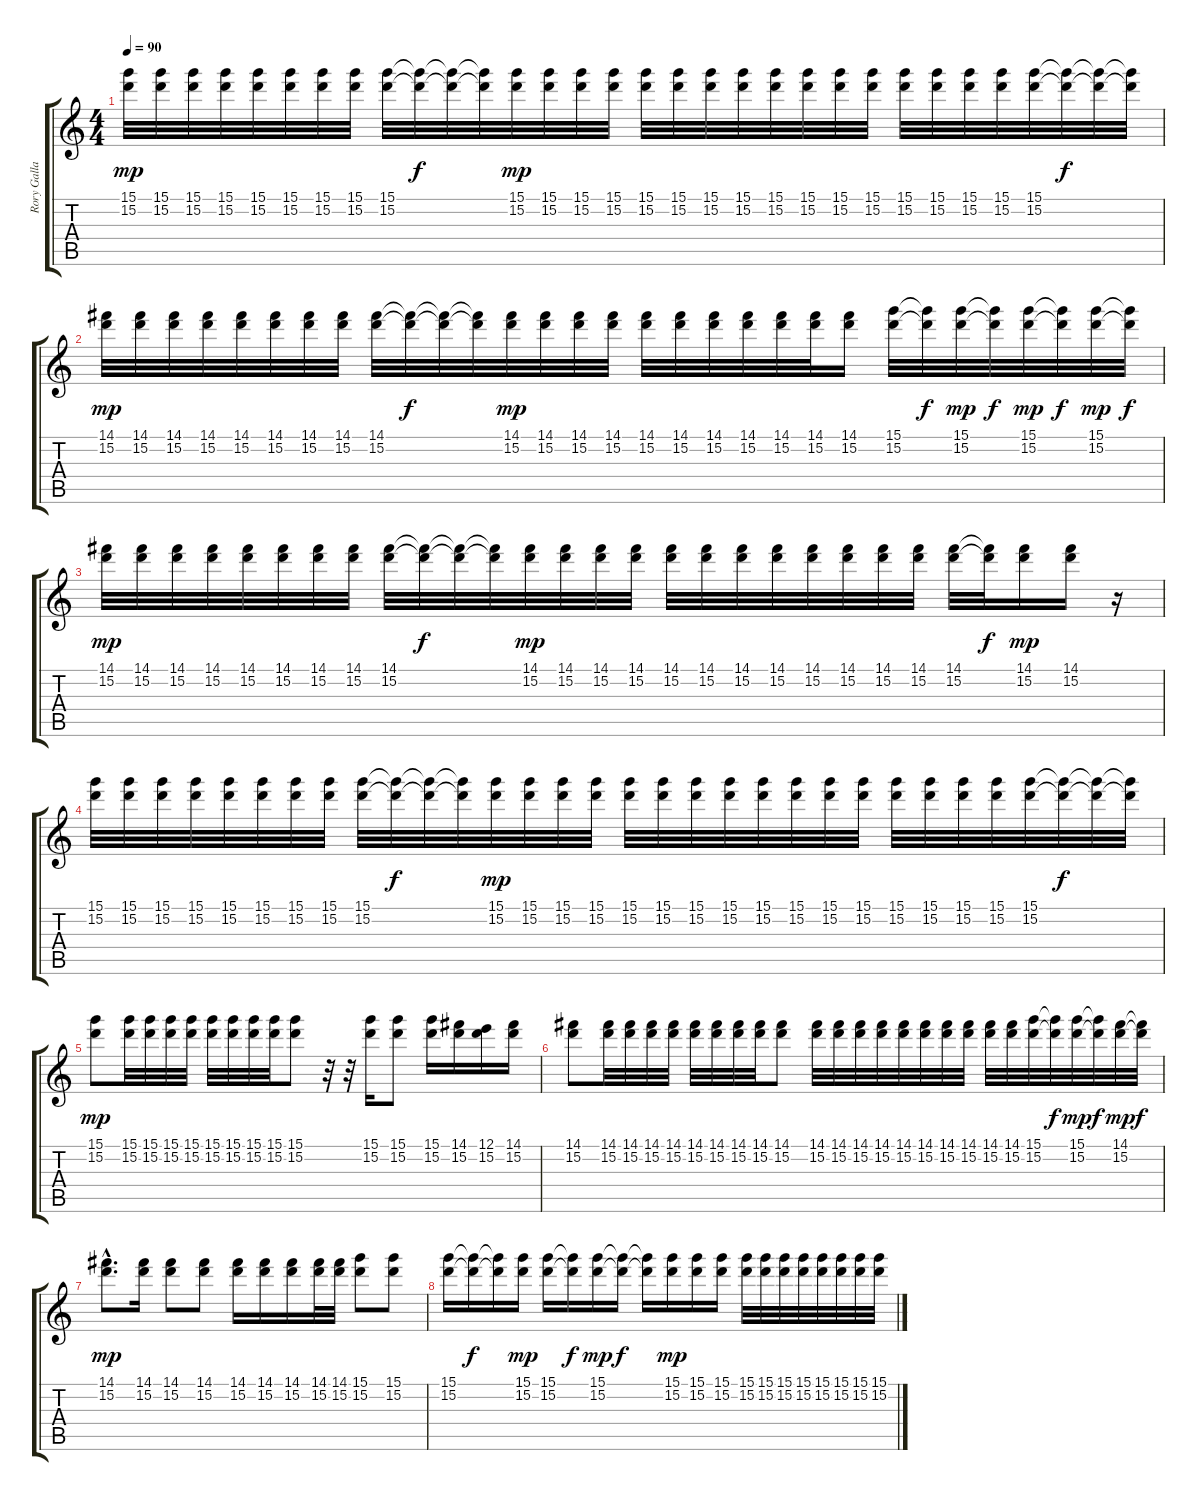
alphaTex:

\track ("Rory Gallagher" "Rory Galla") {instrument acousticguitarsteel}
\staff {score tabs}
\tuning (E4 B3 G3 D3 A2 E2) {hide}
\ts (4 4)
\tempo 90
\clef g2
\ks c
(15.1 15.2).32{dy mp} (15.1 15.2).32 (15.1 15.2).32 (15.1 15.2).32 (15.1 15.2).32 (15.1 15.2).32 (15.1 15.2).32 (15.1 15.2).32 (15.1 15.2).32 (15.1{t} 15.2{t}).32{dy f} (15.1{t} 15.2{t}).32 (15.1{t} 15.2{t}).32 (15.1 15.2).32{dy mp} (15.1 15.2).32 (15.1 15.2).32 (15.1 15.2).32 (15.1 15.2).32 (15.1 15.2).32 (15.1 15.2).32 (15.1 15.2).32 (15.1 15.2).32 (15.1 15.2).32 (15.1 15.2).32 (15.1 15.2).32 (15.1 15.2).32 (15.1 15.2).32 (15.1 15.2).32 (15.1 15.2).32 (15.1 15.2).32 (15.1{t} 15.2{t}).32{dy f} (15.1{t} 15.2{t}).32 (15.1{t} 15.2{t}).32 |
(14.1 15.2).32{dy mp} (14.1 15.2).32 (14.1 15.2).32 (14.1 15.2).32 (14.1 15.2).32 (14.1 15.2).32 (14.1 15.2).32 (14.1 15.2).32 (14.1 15.2).32 (14.1{t} 15.2{t}).32{dy f} (14.1{t} 15.2{t}).32 (14.1{t} 15.2{t}).32 (14.1 15.2).32{dy mp} (14.1 15.2).32 (14.1 15.2).32 (14.1 15.2).32 (14.1 15.2).32 (14.1 15.2).32 (14.1 15.2).32 (14.1 15.2).32 (14.1 15.2).32 (14.1 15.2).32 (14.1 15.2).16 (15.1 15.2).32 (15.1{t} 15.2{t}).32{dy f} (15.1 15.2).32{dy mp} (15.1{t} 15.2{t}).32{dy f} (15.1 15.2).32{dy mp} (15.1{t} 15.2{t}).32{dy f} (15.1 15.2).32{dy mp} (15.1{t} 15.2{t}).32{dy f} |
(14.1 15.2).32{dy mp} (14.1 15.2).32 (14.1 15.2).32 (14.1 15.2).32 (14.1 15.2).32 (14.1 15.2).32 (14.1 15.2).32 (14.1 15.2).32 (14.1 15.2).32 (14.1{t} 15.2{t}).32{dy f} (14.1{t} 15.2{t}).32 (14.1{t} 15.2{t}).32 (14.1 15.2).32{dy mp} (14.1 15.2).32 (14.1 15.2).32 (14.1 15.2).32 (14.1 15.2).32 (14.1 15.2).32 (14.1 15.2).32 (14.1 15.2).32 (14.1 15.2).32 (14.1 15.2).32 (14.1 15.2).32 (14.1 15.2).32 (14.1 15.2).32 (14.1{t} 15.2{t}).32{dy f} (14.1 15.2).16{dy mp} (14.1 15.2).16 r.16 |
(15.1 15.2).32 (15.1 15.2).32 (15.1 15.2).32 (15.1 15.2).32 (15.1 15.2).32 (15.1 15.2).32 (15.1 15.2).32 (15.1 15.2).32 (15.1 15.2).32 (15.1{t} 15.2{t}).32{dy f} (15.1{t} 15.2{t}).32 (15.1{t} 15.2{t}).32 (15.1 15.2).32{dy mp} (15.1 15.2).32 (15.1 15.2).32 (15.1 15.2).32 (15.1 15.2).32 (15.1 15.2).32 (15.1 15.2).32 (15.1 15.2).32 (15.1 15.2).32 (15.1 15.2).32 (15.1 15.2).32 (15.1 15.2).32 (15.1 15.2).32 (15.1 15.2).32 (15.1 15.2).32 (15.1 15.2).32 (15.1 15.2).32 (15.1{t} 15.2{t}).32{dy f} (15.1{t} 15.2{t}).32 (15.1{t} 15.2{t}).32 |
(15.1 15.2).8{dy mp} (15.1 15.2).32 (15.1 15.2).32 (15.1 15.2).32 (15.1 15.2).32 (15.1 15.2).32 (15.1 15.2).32 (15.1 15.2).32 (15.1 15.2).32 (15.1 15.2).8 r.32 r.32 (15.1 15.2).16 (15.1 15.2).8 (15.1 15.2).16 (14.1 15.2).16 (12.1 15.2).16 (14.1 15.2).16 |
(14.1 15.2).8 (14.1 15.2).32 (14.1 15.2).32 (14.1 15.2).32 (14.1 15.2).32 (14.1 15.2).32 (14.1 15.2).32 (14.1 15.2).32 (14.1 15.2).32 (14.1 15.2).8 (14.1 15.2).32 (14.1 15.2).32 (14.1 15.2).32 (14.1 15.2).32 (14.1 15.2).32 (14.1 15.2).32 (14.1 15.2).32 (14.1 15.2).32 (14.1 15.2).32 (14.1 15.2).32 (15.1 15.2).32 (15.1{t} 15.2{t}).32{dy f} (15.1 15.2).32{dy mp} (15.1{t} 15.2{t}).32{dy f} (14.1 15.2).32{dy mp} (14.1{t} 15.2{t}).32{dy f} |
(14.1{hac} 15.2{hac}).8{d dy mp} (14.1 15.2).16 (14.1 15.2).8 (14.1 15.2).8 (14.1 15.2).16 (14.1 15.2).16 (14.1 15.2).16 (14.1 15.2).32 (14.1 15.2).32 (15.1 15.2).8 (15.1 15.2).8 |
(15.1 15.2).16 (15.1{t} 15.2{t}).16{dy f} (15.1{t} 15.2{t}).16 (15.1 15.2).16{dy mp} (15.1 15.2).16 (15.1{t} 15.2{t}).16{dy f} (15.1 15.2).16{dy mp} (15.1{t} 15.2{t}).16{dy f} (15.1{t} 15.2{t}).16 (15.1 15.2).16{dy mp} (15.1 15.2).16 (15.1 15.2).16 (15.1 15.2).32 (15.1 15.2).32 (15.1 15.2).32 (15.1 15.2).32 (15.1 15.2).32 (15.1 15.2).32 (15.1 15.2).32 (15.1 15.2).32
